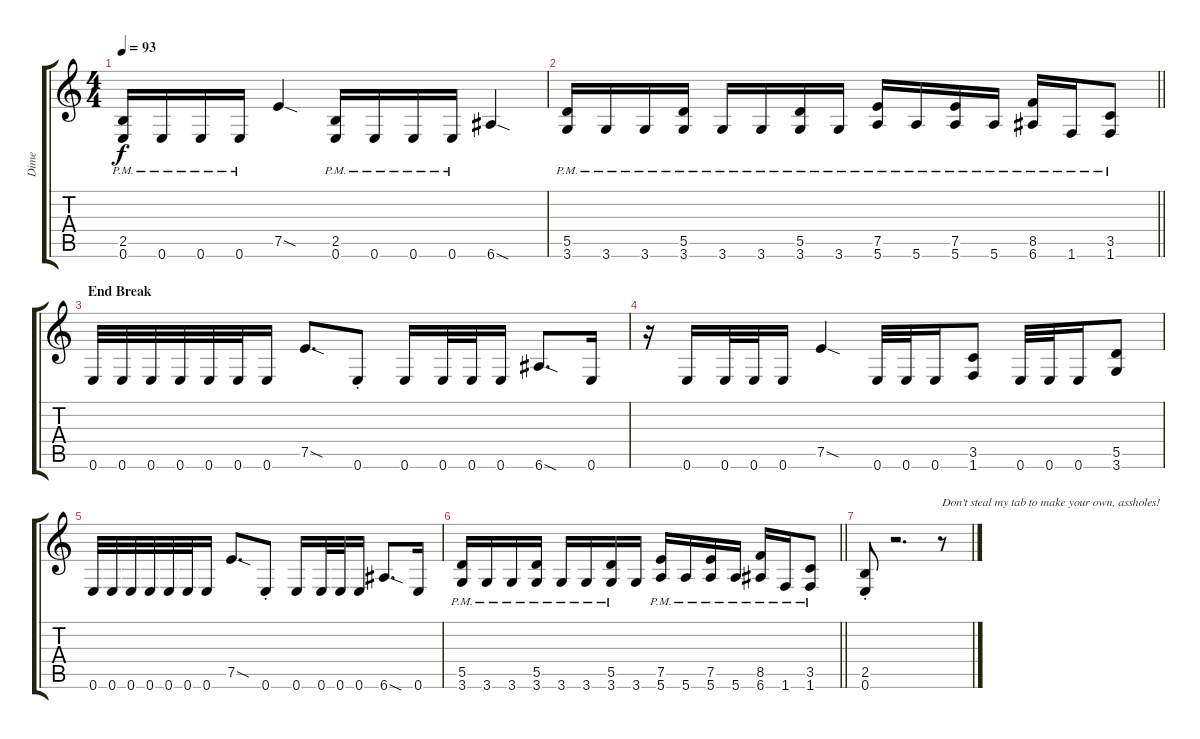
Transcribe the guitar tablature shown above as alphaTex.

\track ("Dime" "Dime") {instrument distortionguitar}
\staff {score tabs}
\tuning (E4 B3 G3 D3 A2 E2) {hide}
\ts (4 4)
\tempo 93
\clef g2
\ks c
(2.5 0.6{pm}).16{dy f} 0.6{pm}.16 0.6{pm}.16 0.6{pm}.16 7.5{sod}.4 (2.5 0.6{pm}).16 0.6{pm}.16 0.6{pm}.16 0.6{pm}.16 6.6{sod}.4 |
\barLineRight lightlight
(5.5 3.6{pm}).16 3.6{pm}.16 3.6{pm}.16 (5.5 3.6{pm}).16 3.6{pm}.16 3.6{pm}.16 (5.5 3.6{pm}).16 3.6{pm}.16 (7.5 5.6{pm}).16 5.6{pm}.16 (7.5 5.6{pm}).16 5.6{pm}.16 (8.5 6.6{pm}).16 1.6{pm}.16 (3.5 1.6{pm}).8 |
\section ("" "End Break")
0.6.32 0.6.32 0.6.32 0.6.32 0.6.32 0.6.32 0.6.16 7.5{sod}.8{d} 0.6{st}.8 0.6.16 0.6.32 0.6.32 0.6.16 6.6{sod}.8{d} 0.6.16 |
r.16 0.6.16 0.6.32 0.6.32 0.6.16 7.5{sod}.4 0.6.32 0.6.32 0.6.16 (3.5 1.6).8 0.6.32 0.6.32 0.6.16 (5.5 3.6).8 |
0.6.32 0.6.32 0.6.32 0.6.32 0.6.32 0.6.32 0.6.16 7.5{sod}.8{d} 0.6{st}.8 0.6.16 0.6.32 0.6.32 0.6.16 6.6{sod}.8{d} 0.6.16 |
\barLineRight lightlight
(5.5 3.6{pm}).16 3.6{pm}.16 3.6{pm}.16 (5.5 3.6{pm}).16 3.6{pm}.16 3.6{pm}.16 (5.5 3.6{pm}).16 3.6.16 (7.5 5.6{pm}).16 5.6{pm}.16 (7.5 5.6{pm}).16 5.6{pm}.16 (8.5 6.6{pm}).16 1.6{pm}.16 (3.5 1.6{pm}).8 |
(2.5{st} 0.6{st}).8 r.2{d} r.8{txt "Don't steal my tab to make your own, assholes!"}
